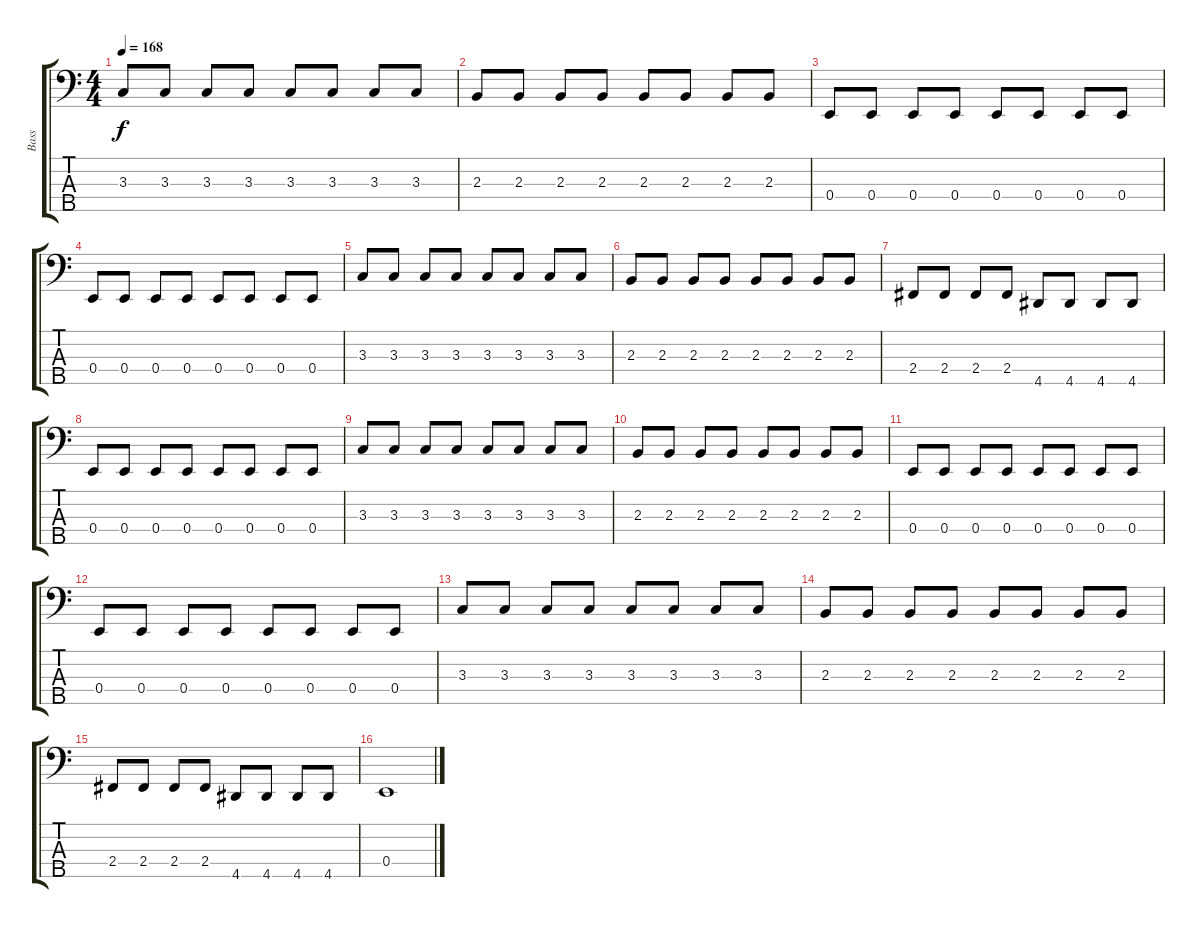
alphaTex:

\track ("Bass" "Bass") {instrument electricbassfinger}
\staff {score tabs}
\tuning (G2 D2 A1 E1 B0) {hide}
\ts (4 4)
\tempo 168
\clef f4
\ks c
3.3.8{dy f} 3.3.8 3.3.8 3.3.8 3.3.8 3.3.8 3.3.8 3.3.8 |
2.3.8 2.3.8 2.3.8 2.3.8 2.3.8 2.3.8 2.3.8 2.3.8 |
0.4.8 0.4.8 0.4.8 0.4.8 0.4.8 0.4.8 0.4.8 0.4.8 |
0.4.8 0.4.8 0.4.8 0.4.8 0.4.8 0.4.8 0.4.8 0.4.8 |
3.3.8 3.3.8 3.3.8 3.3.8 3.3.8 3.3.8 3.3.8 3.3.8 |
2.3.8 2.3.8 2.3.8 2.3.8 2.3.8 2.3.8 2.3.8 2.3.8 |
2.4.8 2.4.8 2.4.8 2.4.8 4.5.8 4.5.8 4.5.8 4.5.8 |
0.4.8 0.4.8 0.4.8 0.4.8 0.4.8 0.4.8 0.4.8 0.4.8 |
3.3.8 3.3.8 3.3.8 3.3.8 3.3.8 3.3.8 3.3.8 3.3.8 |
2.3.8 2.3.8 2.3.8 2.3.8 2.3.8 2.3.8 2.3.8 2.3.8 |
0.4.8 0.4.8 0.4.8 0.4.8 0.4.8 0.4.8 0.4.8 0.4.8 |
0.4.8 0.4.8 0.4.8 0.4.8 0.4.8 0.4.8 0.4.8 0.4.8 |
3.3.8 3.3.8 3.3.8 3.3.8 3.3.8 3.3.8 3.3.8 3.3.8 |
2.3.8 2.3.8 2.3.8 2.3.8 2.3.8 2.3.8 2.3.8 2.3.8 |
2.4.8 2.4.8 2.4.8 2.4.8 4.5.8 4.5.8 4.5.8 4.5.8 |
0.4.1
